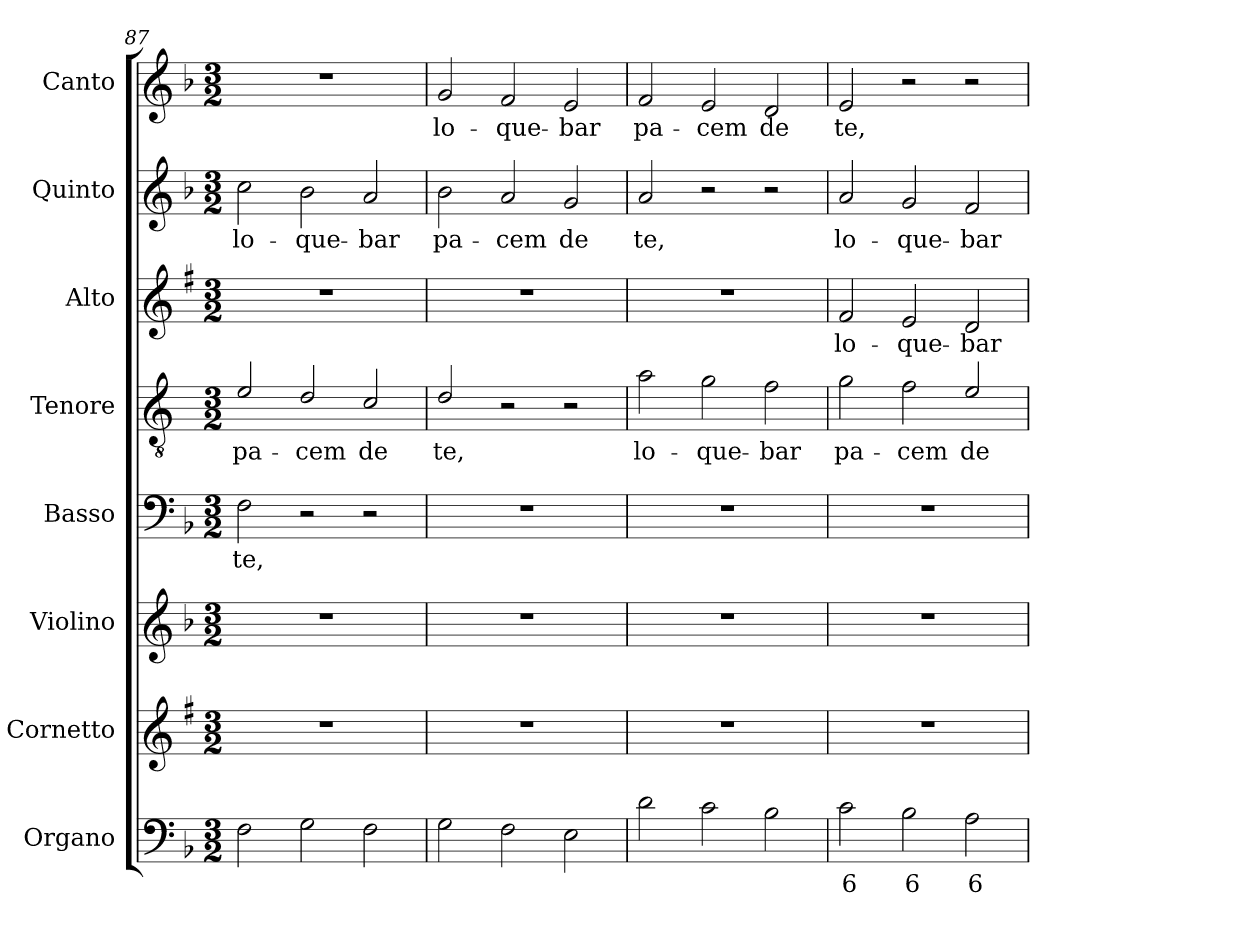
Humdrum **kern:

**kern	**text	**kern	**kern	**kern	**text	**kern	**text	**kern	**text	**kern	**text	**kern	**text
*part8	*part8	*part7	*part6	*part5	*part5	*part4	*part4	*part3	*part3	*part2	*part2	*part1	*part1
*staff8	*staff8	*staff7	*staff6	*staff5	*staff5	*staff4	*staff4	*staff3	*staff3	*staff2	*staff2	*staff1	*staff1
*I"Organo	*	*I"Cornetto	*I"Violino	*I"Basso	*	*I"Tenore	*	*I"Alto	*	*I"Quinto	*	*I"Canto	*
*I'Or	*	*I'Cto.	*I'Vln.	*I'B	*	*I'T	*	*I'A	*	*	*	*I'C	*
!!LO:PB:g=z
*clefF4	*	*clefG2	*clefG2	*clefF4	*	*clefGv2	*	*clefG2	*	*clefG2	*	*clefG2	*
*	*	*ITrd1c2	*	*	*	*ITrd4c7	*	*ITrd1c2	*	*	*	*	*
*k[b-]	*	*k[b-]	*k[b-]	*k[b-]	*	*k[b-]	*	*k[b-]	*	*k[b-]	*	*k[b-]	*
*F:	*	*F:	*F:	*F:	*	*F:	*	*F:	*	*F:	*	*F:	*
*M3/2	*	*M3/2	*M3/2	*M3/2	*	*M3/2	*	*M3/2	*	*M3/2	*	*M3/2	*
=87	=87	=87	=87	=87	=87	=87	=87	=87	=87	=87	=87	=87	=87
!	!	!	!	!	!LO:LY:b	!	!LO:LY:b	!	!	!	!LO:LY:b	!	!
2F\	.	1.r	1.r	2F\	te,	2A/	pa-	1.r	.	2cc\	lo-	1.r	.
!	!	!	!	!	!	!	!LO:LY:b	!	!	!	!LO:LY:b	!	!
2G\	.	.	.	2r	.	2G/	-cem	.	.	2b-\	-que-	.	.
!	!	!	!	!	!	!	!LO:LY:b	!	!	!	!LO:LY:b	!	!
2F\	.	.	.	2r	.	2F/	de	.	.	2a/	-bar	.	.
=88	=88	=88	=88	=88	=88	=88	=88	=88	=88	=88	=88	=88	=88
!	!	!	!	!	!	!	!LO:LY:b	!	!	!	!LO:LY:b	!	!LO:LY:b
2G\	.	1.r	1.r	1.r	.	2G/	te,	1.r	.	2b-\	pa-	2g/	lo-
!	!	!	!	!	!	!	!	!	!	!	!LO:LY:b	!	!LO:LY:b
2F\	.	.	.	.	.	2r	.	.	.	2a/	-cem	2f/	-que-
!	!	!	!	!	!	!	!	!	!	!	!LO:LY:b	!	!LO:LY:b
2E\	.	.	.	.	.	2r	.	.	.	2g/	de	2e/	-bar
=89	=89	=89	=89	=89	=89	=89	=89	=89	=89	=89	=89	=89	=89
!	!	!	!	!	!	!	!LO:LY:b	!	!	!	!LO:LY:b	!	!LO:LY:b
2d\	.	1.r	1.r	1.r	.	2d\	lo-	1.r	.	2a/	te,	2f/	pa-
!	!	!	!	!	!	!	!LO:LY:b	!	!	!	!	!	!LO:LY:b
2c\	.	.	.	.	.	2c\	-que-	.	.	2r	.	2e/	-cem
!	!	!	!	!	!	!	!LO:LY:b	!	!	!	!	!	!LO:LY:b
2B-\	.	.	.	.	.	2B-\	-bar	.	.	2r	.	2d/	de
=90	=90	=90	=90	=90	=90	=90	=90	=90	=90	=90	=90	=90	=90
!	!LO:LY:b	!	!	!	!	!	!LO:LY:b	!	!LO:LY:b	!	!LO:LY:b	!	!LO:LY:b
2c\	6	1.r	1.r	1.r	.	2c\	pa-	2e/	lo-	2a/	lo-	2e/	te,
!	!LO:LY:b	!	!	!	!	!	!LO:LY:b	!	!LO:LY:b	!	!LO:LY:b	!	!
2B-\	6	.	.	.	.	2B-\	-cem	2d/	-que-	2g/	-que-	2r	.
!	!LO:LY:b	!	!	!	!	!	!LO:LY:b	!	!LO:LY:b	!	!LO:LY:b	!	!
2A\	6	.	.	.	.	2A/	de	2c/	-bar	2f/	-bar	2r	.
=	=	=	=	=	=	=	=	=	=	=	=	=	=
*-	*-	*-	*-	*-	*-	*-	*-	*-	*-	*-	*-	*-	*-
